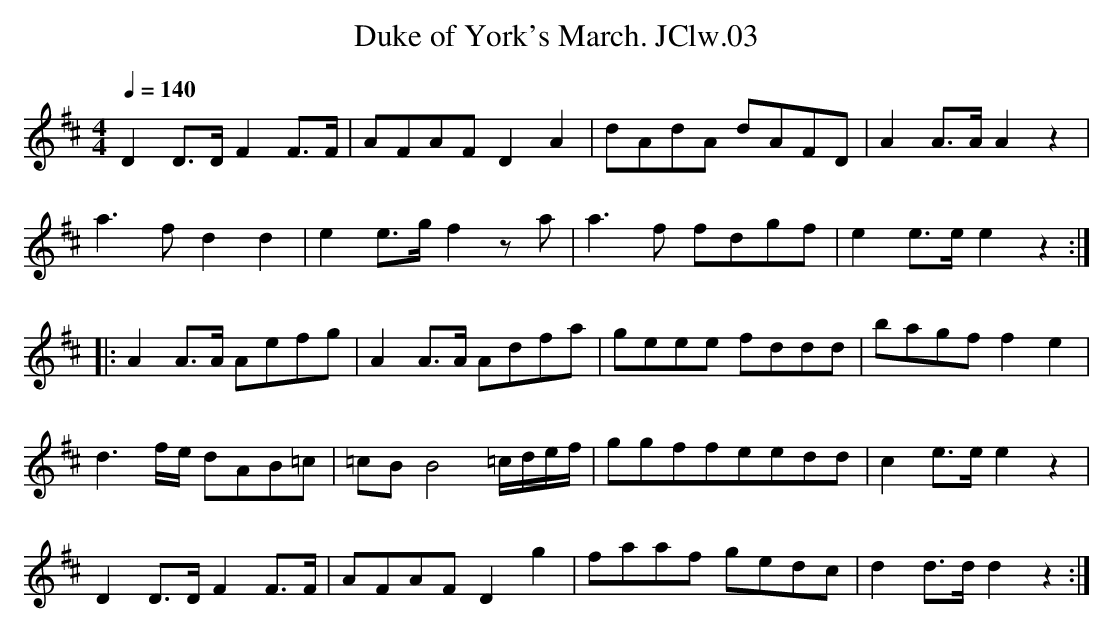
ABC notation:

X:1
T:Duke of York's March. JClw.03
L:1/8
M:4/4
Q:1/4=140
K:D
D2D>DF2F>F|AFAFD2A2|dAdA dAFD|A2A>AA2z2|!
a3fd2d2|e2e>gf2za|a3f fdgf|e2e>ee2z2:|!
|:A2A>A Aefg|A2A>A Adfa|geee fddd|bagf f2e2|!
d3 f/2e/2 dAB=c|=cB B4 =c/2d/2e/2f/2|\
ggffeedd|c2e>ee2z2|!
D2D>DF2F>F|AFAFD2g2|faaf gedc|d2d>dd2z2:|
